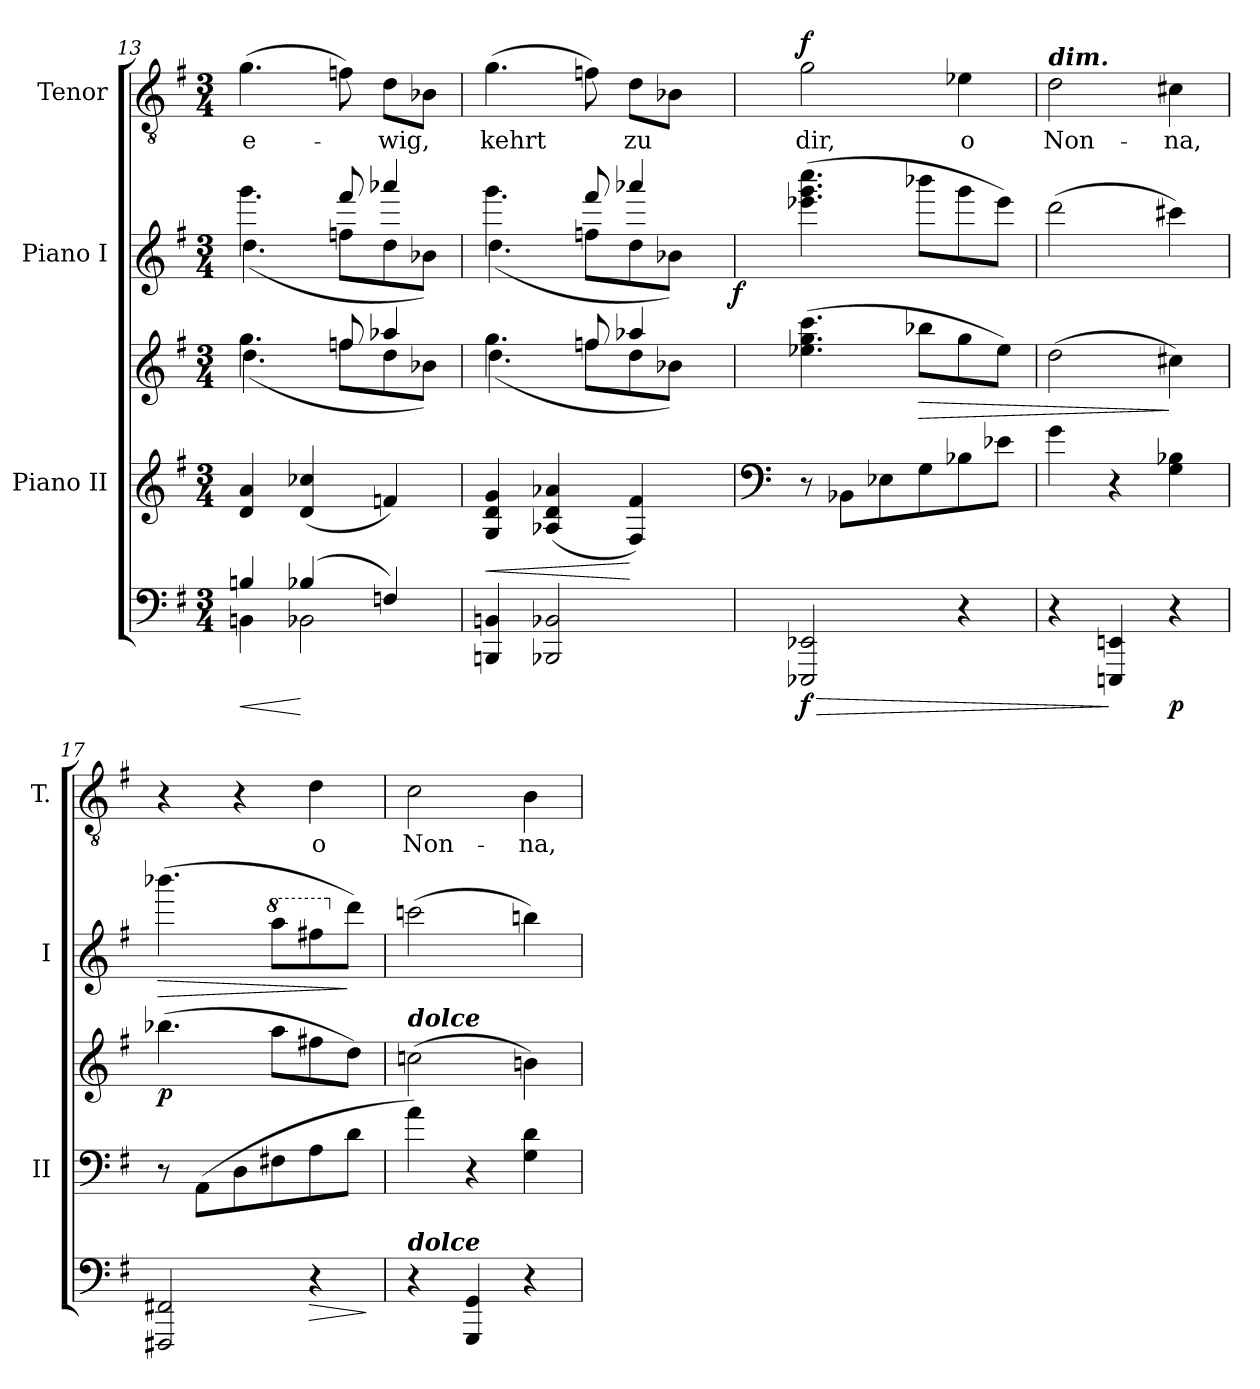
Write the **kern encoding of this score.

**kern	**dynam	**kern	**dynam	**kern	**dynam	**kern	**dynam	**kern	**text	**dynam
*part5	*part5	*part4	*part4	*part3	*part3	*part2	*part2	*part1	*part1	*part1
*staff5	*staff5	*staff4	*staff4	*staff3	*staff3	*staff2	*staff2	*staff1	*staff1	*staff1
*	*	*I"Piano II	*	*	*	*I"Piano I	*	*I"Tenor	*	*
*	*	*I'II	*	*	*	*I'I	*	*I'T.	*	*
*clefF4	*	*clefG2	*	*clefG2	*	*clefG2	*	*clefGv2	*	*
*k[f#]	*	*k[f#]	*	*k[f#]	*	*k[f#]	*	*k[f#]	*	*
*G:	*	*G:	*	*G:	*	*G:	*	*G:	*	*
*M3/4	*	*M3/4	*	*M3/4	*	*M3/4	*	*M3/4	*	*
=13	=13	=13	=13	=13	=13	=13	=13	=13	=13	=13
!	!LO:HP:b	!	!	!	!	!	!	!	!	!
*^	*	*	*	*^	*	*^	*	*	*	*
!	!	!	!	!	!	!	!	!	!	!	!	!LO:LY:b:color=#000000	!
4Bni/	4BBni\	<	4di/ 4ai	.	4.ggi\	(4.ddi\	.	4.gggi\	(4.ddi\	.	(4.gi\	e-	.
(4B-Xi/	2BB-Xi\	[	(4di/ 4cc-Xi	.	.	.	.	.	.	.	.	.	.
.	.	.	.	.	8ff#i/	8ffni\L	.	8fff#i/	8ffni\L	.	8fni\)	.	.
!	!	!	!	!	!	!	!	!	!	!	!	!LO:LY:b:color=#000000	!
4Fni/)	.	.	4fni/)	.	4aa-Xi/	8ddi\	.	4aaa-Xi/	8ddi\	.	8di\L	-wig,	.
.	.	.	.	.	.	8b-Xi\J)	.	.	8b-Xi\J)	.	8B-Xi\J	.	.
*v	*v	*	*	*	*	*	*	*	*	*	*	*	*
=14	=14	=14	=14	=14	=14	=14	=14	=14	=14	=14	=14	=14
!	!	!	!LO:HP:b	!	!	!	!	!	!	!	!	!
!	!	!	!	!	!	!	!	!	!	!	!LO:LY:b:color=#000000	!
*	*	*	*	*	*	*	*	*^	*	*	*	*
4BBBni/ 4BBni	.	4Gi/ 4di 4gi	<	4.ggi\	(4.ddi\	.	4.gggi\	(4.ddi\	2ryy	.	(4.gi\	kehrt	.
2BBB-Xi/ 2BB-Xi	.	(4A-Xi/ 4di 4a-Xi	.	.	.	.	.	.	.	.	.	.	.
.	.	.	.	8ff#i/	8ffni\L	.	8fff#i/	8ffni\L	.	.	8fni\)	.	.
!	!	!	!	!	!	!	!	!	!	!	!	!LO:LY:b:color=#000000	!
.	.	4F#i/ 4f#i)	[	4aa-Xi/	8ddi\	.	4aaa-Xi/	8ddi\	8ryy	.	8di\L	zu	.
.	.	.	.	.	8b-Xi\J)	.	.	8b-Xi\J)	16ryy	.	8B-Xi\J	.	.
.	.	.	.	.	.	.	.	.	32ryy	.	.	.	.
.	.	.	.	.	.	.	.	.	64ryy	.	.	.	.
.	.	.	.	.	.	.	.	.	128...ryy	.	.	.	.
.	.	.	.	.	.	.	.	.	1024ryy	f	.	.	.
*	*	*	*	*v	*v	*	*	*	*	*	*	*	*
*	*	*	*	*	*	*v	*v	*v	*	*	*	*
=15	=15	=15	=15	=15	=15	=15	=15	=15	=15	=15
*	*	*clefF4	*	*	*	*	*	*	*	*
*	*	*	*	*^	*	*^	*	*	*	*
*	*	*	*	*	*	*	*	*^	*	*	*	*
!	!LO:HP:b	!	!	!	!	!	!	!	!	!	!	!	!
*	*	*	*	*v	*v	*	*	*	*	*	*	*	*
*	*	*	*	*	*	*v	*v	*v	*	*	*	*
*	*	*	*	*^	*	*^	*	*	*	*
*	*	*	*	*	*	*	*	*^	*	*	*	*
!	!	!	!	!	!	!	!	!	!	!	!	!LO:LY:b:color=#000000	!
*	*	*	*	*v	*v	*	*	*	*	*	*	*	*
*	*	*	*	*	*	*v	*v	*v	*	*	*	*
2EEE-Xi/ 2EE-Xi	> f	8r	.	(4.ee-Xi\ 4.ggi 4.ccci	.	(4.eee-Xi\ 4.gggi 4.cccci	.	2gi\	dir,	f
.	.	8BB-Xi\L	.	.	.	.	.	.	.	.
.	.	8E-Xi\	.	.	.	.	.	.	.	.
!	!	!	!	!	!LO:HP:b	!	!	!	!	!
.	.	8Gi\	.	8bb-Xi\L	>	8bbb-Xi\L	.	.	.	.
!	!	!	!	!	!	!	!	!	!LO:LY:b:color=#000000	!
4r	.	8B-Xi\	.	8ggi\	.	8gggi\	.	4e-Xi\	o	.
.	.	8e-Xi\J	.	8ee-i\J)	.	8eee-i\J)	.	.	.	.
=16	=16	=16	=16	=16	=16	=16	=16	=16	=16	=16
!	!	!	!	!	!	!	!	!LO:TX:a:Bi:t=dim.	!	!
!	!	!	!	!	!	!	!	!	!LO:LY:b:color=#000000	!
4r	.	4gi\	.	(2ddi\	.	(2dddi\	.	2di\	Non-	.
4EEEni/ 4EEni	]	4r	.	.	.	.	.	.	.	.
!	!	!	!	!	!	!	!	!	!LO:LY:b:color=#000000	!
4r	p	4Gi\ 4B-Xi	.	4cc#Xi\)	]	4ccc#Xi\)	.	4c#Xi\	-na,	.
!!LO:LB:g=z
=17	=17	=17	=17	=17	=17	=17	=17	=17	=17	=17
!	!	!	!	!	!	!	!LO:HP:b	!	!	!
2FFF#Xi/ 2FF#Xi	.	8r	.	(4.bb-Xi\	p	(4.bbb-Xi\	>	4r	.	.
.	.	(8AAi\L	.	.	.	.	.	.	.	.
.	.	8Di\	.	.	.	.	.	4r	.	.
*	*	*	*	*	*	*8va	*	*	*	*
.	.	8F#Xi\	.	8aai\L	.	8aaai\L	.	.	.	.
!	!LO:HP:b	!	!	!	!	!	!	!	!	!
!	!	!	!	!	!	!	!	!	!LO:LY:b:color=#000000	!
4r	>	8Ai\	.	8ff#Xi\	.	8fff#Xi\	.	4di\	o	.
*	*	*	*	*	*	*X8va	*	*	*	*
.	.	8di\J	.	8ddi\J)	.	8dddi\J)	]	.	.	.
.	]	.	.	.	.	.	.	.	.	.
=18	=18	=18	=18	=18	=18	=18	=18	=18	=18	=18
!	!	!	!	!LO:TX:a:Bi:t=dolce	!	!	!	!	!	!
!LO:TX:a:Bi:t=dolce	!	!	!	!	!	!	!	!	!	!
!	!	!	!	!	!	!	!	!	!LO:LY:b:color=#000000	!
4r	.	4ai\)	.	(2ccni\	.	(2cccni\	.	2ci\	Non-	.
4GGGi/ 4GGi	.	4r	.	.	.	.	.	.	.	.
!	!	!	!	!	!	!	!	!	!LO:LY:b:color=#000000	!
4r	.	4Gi\ 4di	.	4bni\)	.	4bbni\)	.	4Bi\	-na,	.
=	=	=	=	=	=	=	=	=	=	=
*-	*-	*-	*-	*-	*-	*-	*-	*-	*-	*-
